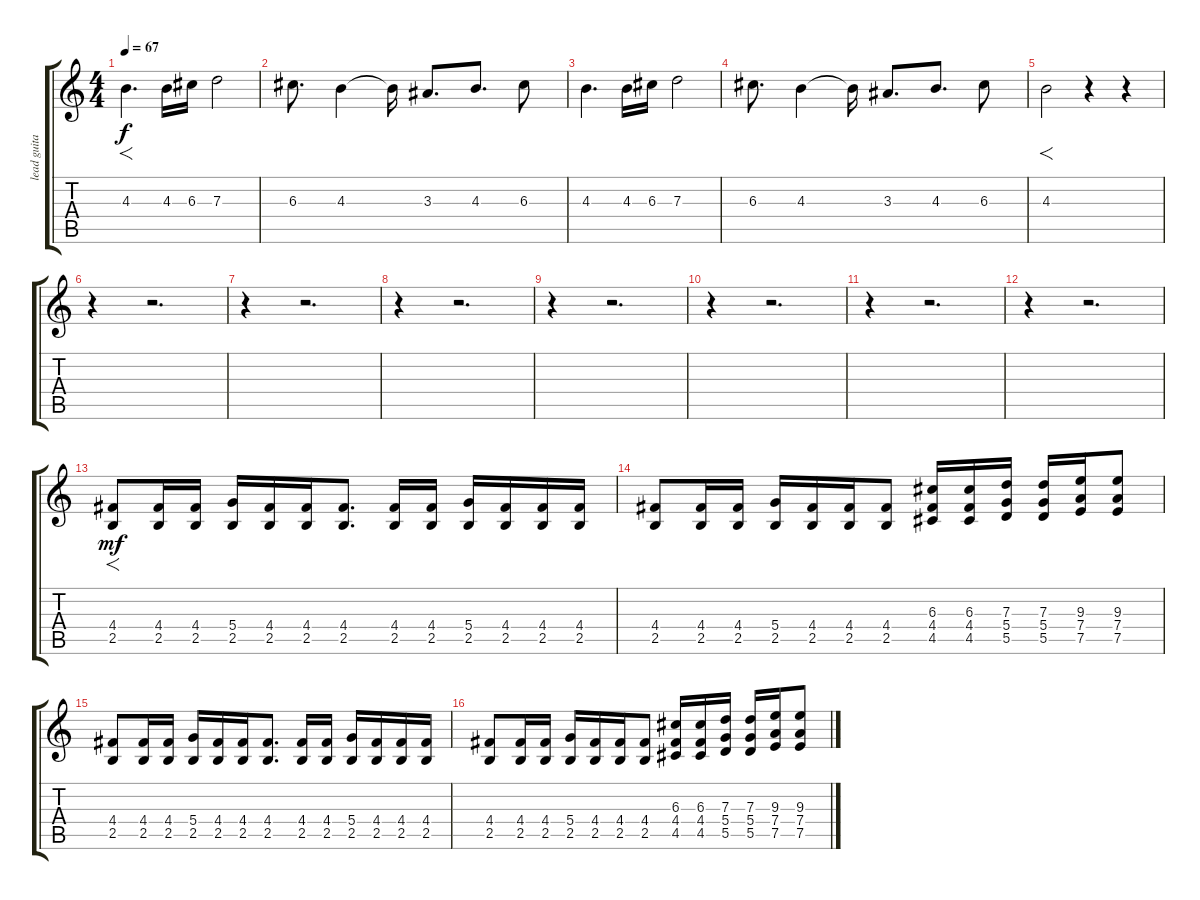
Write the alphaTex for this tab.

\track ("lead guitar (lead guitarist)" "lead guita") {instrument distortionguitar}
\staff {score tabs}
\tuning (E4 B3 G3 D3 A2 E2) {hide}
\ts (4 4)
\tempo 67
\clef g2
\ks c
4.3.4{f d dy f} 4.3.16 6.3.16 7.3.2 |
6.3.8{d} 4.3.4 4.3{t}.16 3.3.8{d} 4.3.8{d} 6.3.8 |
4.3.4{d} 4.3.16 6.3.16 7.3.2 |
6.3.8{d} 4.3.4 4.3{t}.16 3.3.8{d} 4.3.8{d} 6.3.8 |
4.3.2{f} r.4 r.4 |
r.4 r.2{d} |
r.4 r.2{d} |
r.4 r.2{d} |
r.4 r.2{d} |
r.4 r.2{d} |
r.4 r.2{d} |
r.4 r.2{d} |
(4.4 2.5).8{f dy mf} (4.4 2.5).16 (4.4 2.5).16 (5.4 2.5).16 (4.4 2.5).16 (4.4 2.5).16 (4.4 2.5).8{d} (4.4 2.5).16 (4.4 2.5).16 (5.4 2.5).16 (4.4 2.5).16 (4.4 2.5).16 (4.4 2.5).16 |
(4.4 2.5).8 (4.4 2.5).16 (4.4 2.5).16 (5.4 2.5).16 (4.4 2.5).16 (4.4 2.5).16 (4.4 2.5).8 (6.3 4.4 4.5).16 (6.3 4.4 4.5).16 (7.3 5.4 5.5).16 (7.3 5.4 5.5).16 (9.3 7.4 7.5).16 (9.3 7.4 7.5).8 |
(4.4 2.5).8 (4.4 2.5).16 (4.4 2.5).16 (5.4 2.5).16 (4.4 2.5).16 (4.4 2.5).16 (4.4 2.5).8{d} (4.4 2.5).16 (4.4 2.5).16 (5.4 2.5).16 (4.4 2.5).16 (4.4 2.5).16 (4.4 2.5).16 |
(4.4 2.5).8 (4.4 2.5).16 (4.4 2.5).16 (5.4 2.5).16 (4.4 2.5).16 (4.4 2.5).16 (4.4 2.5).8 (6.3 4.4 4.5).16 (6.3 4.4 4.5).16 (7.3 5.4 5.5).16 (7.3 5.4 5.5).16 (9.3 7.4 7.5).16 (9.3 7.4 7.5).8
